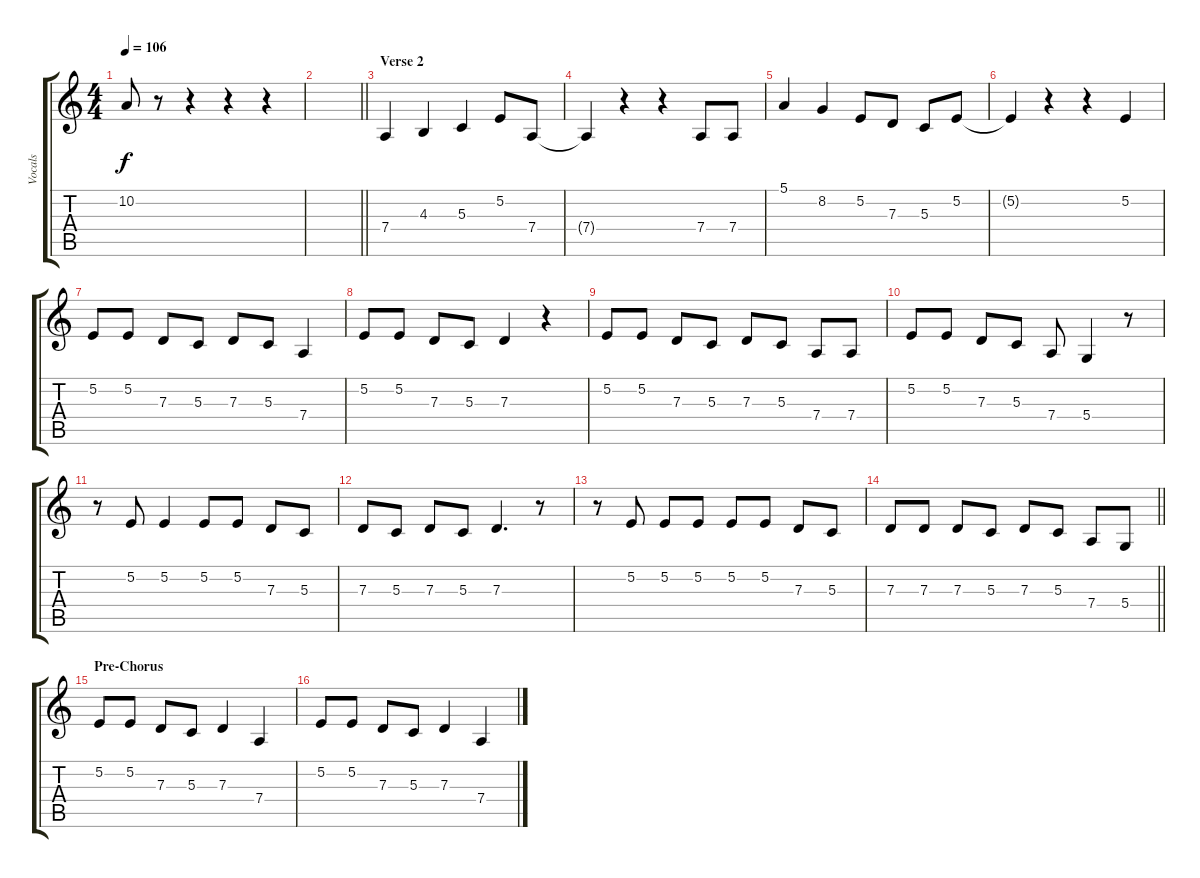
\track ("Vocals" "Vocals") {instrument altosax}
\staff {score tabs}
\tuning (E4 B3 G3 D3 A2 E2) {hide}
\ts (4 4)
\tempo 106
\clef g2
\ks c
10.2{t}.8{dy f} r.8{volume 16} r.4 r.4 r.4 |
\barLineRight lightlight
|
\section ("" "Verse 2")
7.4.4 4.3.4 5.3.4 5.2.8 7.4.8 |
7.4{t}.4 r.4 r.4 7.4.8 7.4.8 |
5.1.4 8.2.4 5.2.8 7.3.8 5.3.8 5.2.8 |
5.2{t}.4 r.4 r.4 5.2.4 |
5.2.8 5.2.8 7.3.8 5.3.8 7.3.8 5.3.8 7.4.4 |
5.2.8 5.2.8 7.3.8 5.3.8 7.3.4 r.4 |
5.2.8 5.2.8 7.3.8 5.3.8 7.3.8 5.3.8 7.4.8 7.4.8 |
5.2.8 5.2.8 7.3.8 5.3.8 7.4.8 5.4.4 r.8 |
r.8 5.2.8 5.2.4 5.2.8 5.2.8 7.3.8 5.3.8 |
7.3.8 5.3.8 7.3.8 5.3.8 7.3.4{d} r.8 |
r.8 5.2.8 5.2.8 5.2.8 5.2.8 5.2.8 7.3.8 5.3.8 |
\barLineRight lightlight
7.3.8 7.3.8 7.3.8 5.3.8 7.3.8 5.3.8 7.4.8 5.4.8 |
\section ("" "Pre-Chorus")
5.2.8 5.2.8 7.3.8 5.3.8 7.3.4 7.4.4 |
5.2.8 5.2.8 7.3.8 5.3.8 7.3.4 7.4.4
